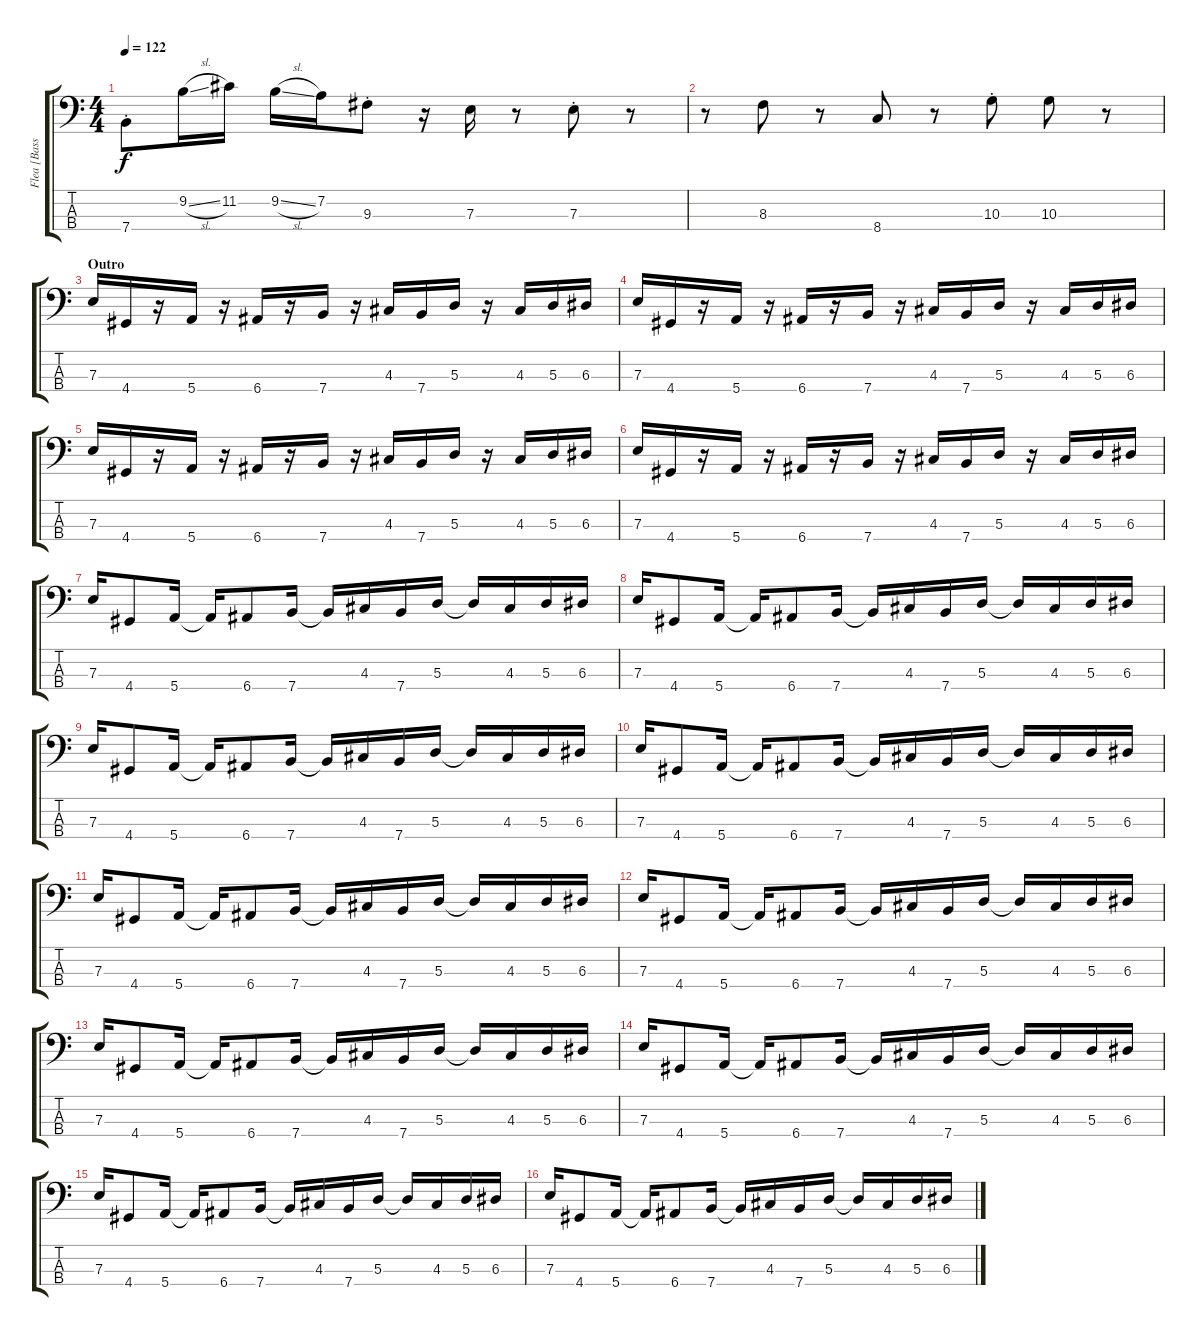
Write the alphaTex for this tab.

\track ("Flea [Bass]" "Flea [Bass") {instrument electricbassfinger}
\staff {score tabs}
\tuning (G2 D2 A1 E1) {hide}
\ts (4 4)
\tempo 122
\clef f4
\ks c
7.4{st}.8{dy f} 9.2{sl}.16 11.2.16 9.2{sl}.16 7.2.16 9.3{st}.8 r.16 7.3.16 r.8 7.3{st}.8 r.8 |
r.8 8.3.8 r.8 8.4.8 r.8 10.3{st}.8 10.3.8 r.8 |
\section ("" "Outro")
7.3.16 4.4.16 r.16 5.4.16 r.16 6.4.16 r.16 7.4.16 r.16 4.3.16 7.4.16 5.3.16 r.16 4.3.16 5.3.16 6.3.16 |
7.3.16 4.4.16 r.16 5.4.16 r.16 6.4.16 r.16 7.4.16 r.16 4.3.16 7.4.16 5.3.16 r.16 4.3.16 5.3.16 6.3.16 |
7.3.16 4.4.16 r.16 5.4.16 r.16 6.4.16 r.16 7.4.16 r.16 4.3.16 7.4.16 5.3.16 r.16 4.3.16 5.3.16 6.3.16 |
7.3.16 4.4.16 r.16 5.4.16 r.16 6.4.16 r.16 7.4.16 r.16 4.3.16 7.4.16 5.3.16 r.16 4.3.16 5.3.16 6.3.16 |
7.3.16 4.4.8 5.4.16 5.4{t}.16 6.4.8 7.4.16 7.4{t}.16 4.3.16 7.4.16 5.3.16 5.3{t}.16 4.3.16 5.3.16 6.3.16 |
7.3.16 4.4.8 5.4.16 5.4{t}.16 6.4.8 7.4.16 7.4{t}.16 4.3.16 7.4.16 5.3.16 5.3{t}.16 4.3.16 5.3.16 6.3.16 |
7.3.16 4.4.8 5.4.16 5.4{t}.16 6.4.8 7.4.16 7.4{t}.16 4.3.16 7.4.16 5.3.16 5.3{t}.16 4.3.16 5.3.16 6.3.16 |
7.3.16 4.4.8 5.4.16 5.4{t}.16 6.4.8 7.4.16 7.4{t}.16 4.3.16 7.4.16 5.3.16 5.3{t}.16 4.3.16 5.3.16 6.3.16 |
7.3.16 4.4.8 5.4.16 5.4{t}.16 6.4.8 7.4.16 7.4{t}.16 4.3.16 7.4.16 5.3.16 5.3{t}.16 4.3.16 5.3.16 6.3.16 |
7.3.16 4.4.8 5.4.16 5.4{t}.16 6.4.8 7.4.16 7.4{t}.16 4.3.16 7.4.16 5.3.16 5.3{t}.16 4.3.16 5.3.16 6.3.16 |
7.3.16 4.4.8 5.4.16 5.4{t}.16 6.4.8 7.4.16 7.4{t}.16 4.3.16 7.4.16 5.3.16 5.3{t}.16 4.3.16 5.3.16 6.3.16 |
7.3.16 4.4.8 5.4.16 5.4{t}.16 6.4.8 7.4.16 7.4{t}.16 4.3.16 7.4.16 5.3.16 5.3{t}.16 4.3.16 5.3.16 6.3.16 |
7.3.16 4.4.8 5.4.16 5.4{t}.16 6.4.8 7.4.16 7.4{t}.16 4.3.16 7.4.16 5.3.16 5.3{t}.16 4.3.16 5.3.16 6.3.16 |
7.3.16 4.4.8 5.4.16 5.4{t}.16 6.4.8 7.4.16 7.4{t}.16 4.3.16 7.4.16 5.3.16 5.3{t}.16 4.3.16 5.3.16 6.3.16
